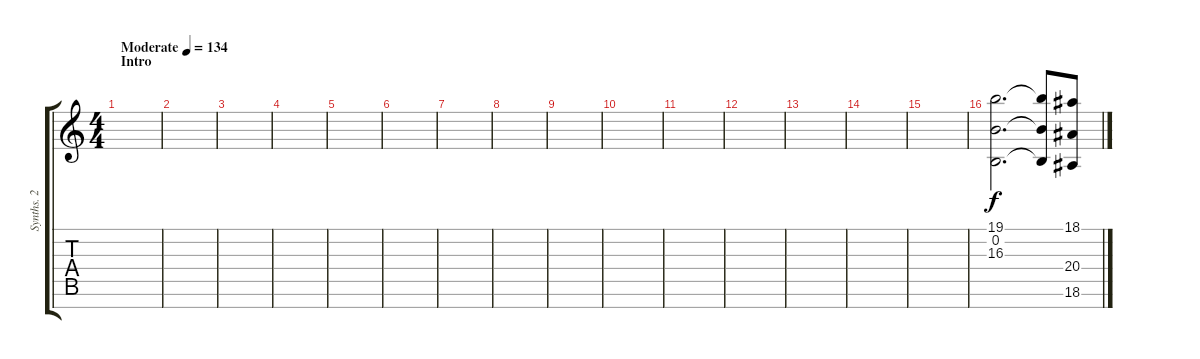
\track ("Synths. 2" "Synths. 2") {instrument synthstrings1}
\staff {score tabs}
\tuning (E4 B3 G3 D3 A2 E2 B1) {hide}
\ts (4 4)
\section ("" "Intro")
\tempo (134 "Moderate")
\clef g2
\ks c
|
|
|
|
|
|
|
|
|
|
|
|
|
|
|
(19.1 0.2 16.3).2{d volume 13} (19.1{t} 0.2{t} 16.3{t}).8 (18.1 20.4 18.6).8
